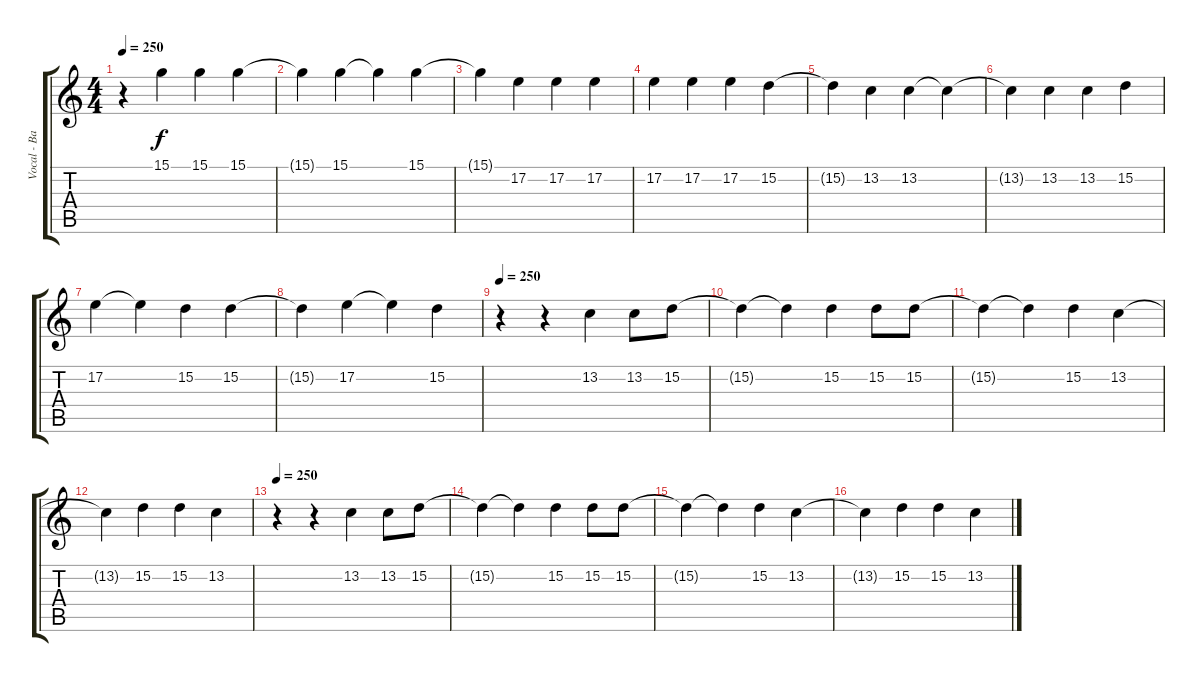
\track ("Vocal - Badauí" "Vocal - Ba") {instrument lead2sawtooth}
\staff {score tabs}
\tuning (E4 B3 G3 D3 A2 E2) {hide}
\ts (4 4)
\tempo 250
\clef g2
\ks c
r.4{dy f} 15.1.4 15.1.4 15.1.4 |
15.1{t}.4 15.1.4 15.1{t}.4 15.1.4 |
15.1{t}.4 17.2.4 17.2.4 17.2.4 |
17.2.4 17.2.4 17.2.4 15.2.4 |
15.2{t}.4 13.2.4 13.2.4 13.2{t}.4 |
13.2{t}.4 13.2.4 13.2.4 15.2.4 |
17.2.4 17.2{t}.4 15.2.4 15.2.4 |
15.2{t}.4 17.2.4 17.2{t}.4 15.2.4 |
\tempo 250
r.4 r.4 13.2.4 13.2.8 15.2.8 |
15.2{t}.4 15.2{t}.4 15.2.4 15.2.8 15.2.8 |
15.2{t}.4 15.2{t}.4 15.2.4 13.2.4 |
13.2{t}.4 15.2.4 15.2.4 13.2.4 |
\tempo 250
r.4 r.4 13.2.4 13.2.8 15.2.8 |
15.2{t}.4 15.2{t}.4 15.2.4 15.2.8 15.2.8 |
15.2{t}.4 15.2{t}.4 15.2.4 13.2.4 |
13.2{t}.4 15.2.4 15.2.4 13.2.4
